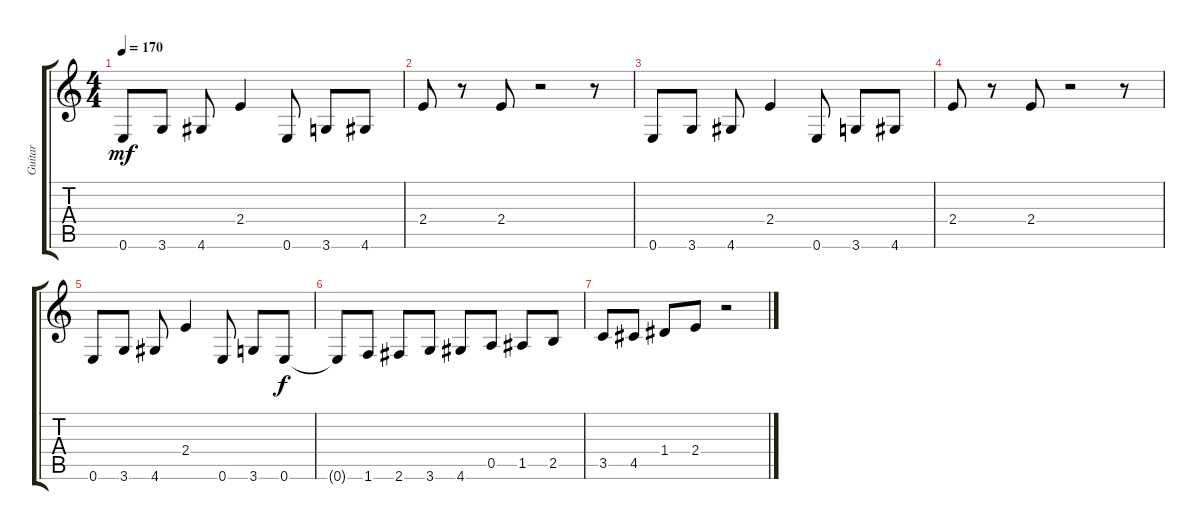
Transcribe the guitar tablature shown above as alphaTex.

\track ("Guitar" "Guitar") {instrument overdrivenguitar}
\staff {score tabs}
\tuning (E4 B3 G3 D3 A2 E2) {hide}
\ts (4 4)
\tempo 170
\clef g2
\ks c
0.6.8{dy mf} 3.6.8 4.6.8 2.4.4 0.6.8 3.6.8 4.6.8 |
2.4.8 r.8 2.4.8 r.2 r.8 |
0.6.8 3.6.8 4.6.8 2.4.4 0.6.8 3.6.8 4.6.8 |
2.4.8 r.8 2.4.8 r.2 r.8 |
0.6.8 3.6.8 4.6.8 2.4.4 0.6.8 3.6.8 0.6.8{dy f} |
0.6{t}.8 1.6.8 2.6.8 3.6.8 4.6.8 0.5.8 1.5.8 2.5.8 |
3.5.8 4.5.8 1.4.8 2.4.8 r.2
